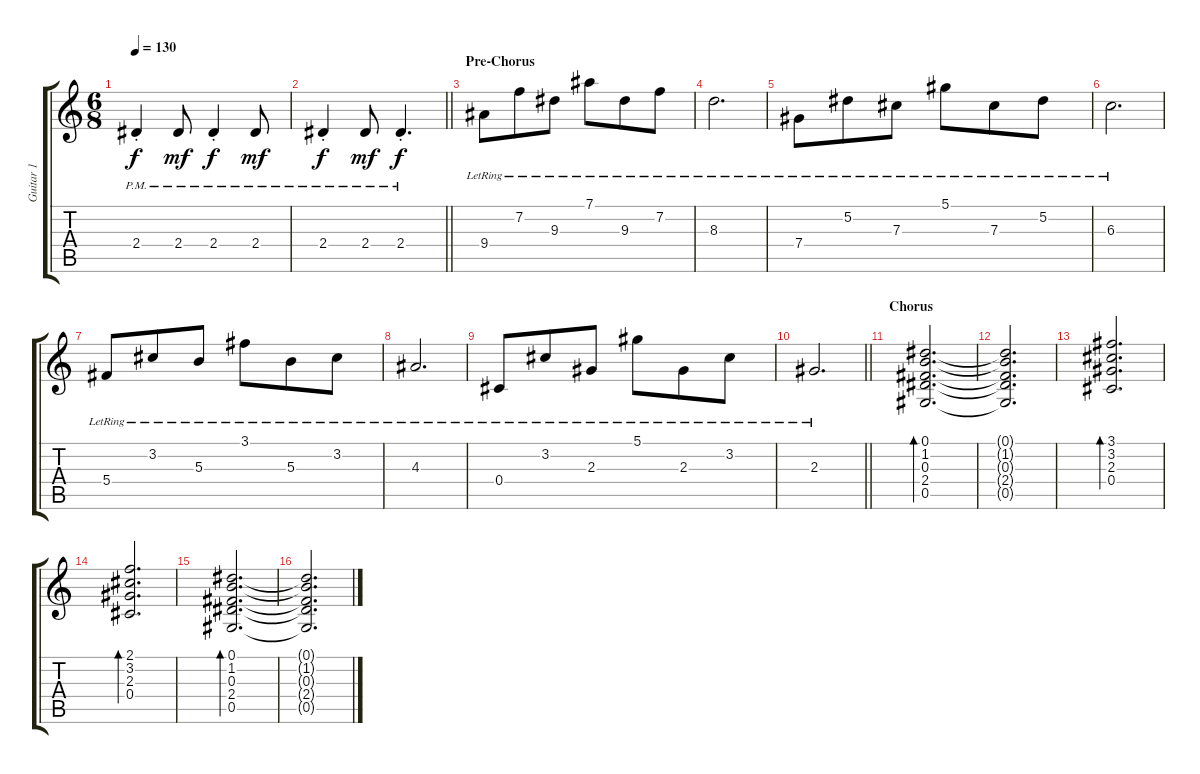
\track ("Guitar 1" "Guitar 1") {instrument acousticguitarsteel}
\staff {score tabs}
\tuning (Eb4 Bb3 Gb3 Db3 Ab2 Eb2) {hide}
\ts (6 8)
\tempo 130
\clef g2
\ks c
2.4{pm st}.4{dy f} 2.4{pm}.8{dy mf} 2.4{pm st}.4{dy f} 2.4{pm}.8{dy mf} |
\barLineRight lightlight
2.4{pm st}.4{dy f} 2.4{pm}.8{dy mf} 2.4{pm st}.4{d dy f} |
\section ("" "Pre-Chorus")
9.4{lr}.8 7.2{lr}.8 9.3{lr}.8 7.1{lr}.8 9.3{lr}.8 7.2{lr}.8 |
8.3{lr}.2{d} |
7.4{lr}.8 5.2{lr}.8 7.3{lr}.8 5.1{lr}.8 7.3{lr}.8 5.2{lr}.8 |
6.3{lr}.2{d} |
5.4{lr}.8 3.2{lr}.8 5.3{lr}.8 3.1{lr}.8 5.3{lr}.8 3.2{lr}.8 |
4.3{lr}.2{d} |
0.4{lr}.8 3.2{lr}.8 2.3{lr}.8 5.1{lr}.8 2.3{lr}.8 3.2{lr}.8 |
\barLineRight lightlight
2.3{lr}.2{d} |
\section ("" "Chorus")
(0.1 1.2 0.3 2.4 0.5).2{d bd 240} |
(0.1{t} 1.2{t} 0.3{t} 2.4{t} 0.5{t}).2{d} |
(3.1 3.2 2.3 0.4).2{d bd 240} |
(2.1 3.2 2.3 0.4).2{d bd 240} |
(0.1 1.2 0.3 2.4 0.5).2{d bd 240} |
(0.1{t} 1.2{t} 0.3{t} 2.4{t} 0.5{t}).2{d}
